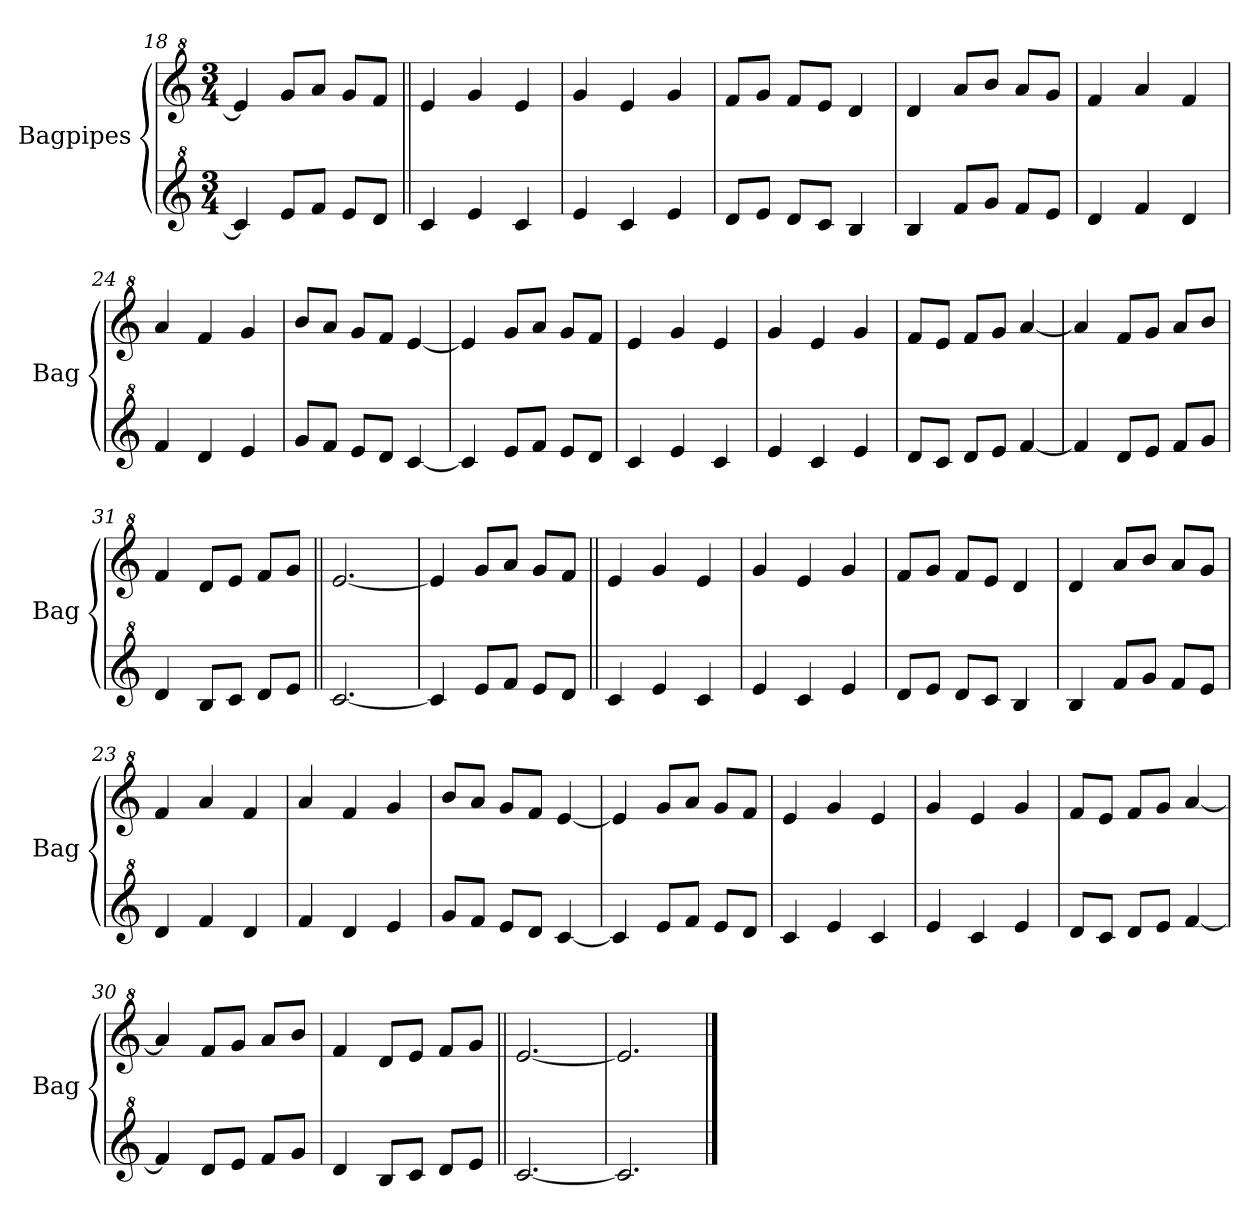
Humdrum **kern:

**kern	**kern
*part2	*part1
*staff2	*staff1
*I"Bagpipes	*I"Bagpipes
*I'Bag	*I'Bag
*clefG^2	*clefG^2
*k[]	*k[]
*M3/4	*M3/4
=18	=18
4cc/]	4ee/]
8ee/L	8gg/L
8ff/J	8aa/J
8ee/L	8gg/L
8dd/J	8ff/J
=19||	=19||
4cc/	4ee/
4ee/	4gg/
4cc/	4ee/
=20	=20
4ee/	4gg/
4cc/	4ee/
4ee/	4gg/
=21	=21
8dd/L	8ff/L
8ee/J	8gg/J
8dd/L	8ff/L
8cc/J	8ee/J
4b/	4dd/
=22	=22
4b/	4dd/
8ff/L	8aa/L
8gg/J	8bb/J
8ff/L	8aa/L
8ee/J	8gg/J
=23	=23
4dd/	4ff/
4ff/	4aa/
4dd/	4ff/
=24	=24
4ff/	4aa/
4dd/	4ff/
4ee/	4gg/
=25	=25
8gg/L	8bb/L
8ff/J	8aa/J
8ee/L	8gg/L
8dd/J	8ff/J
[4cc/	[4ee/
=26	=26
4cc/]	4ee/]
8ee/L	8gg/L
8ff/J	8aa/J
8ee/L	8gg/L
8dd/J	8ff/J
=27	=27
4cc/	4ee/
4ee/	4gg/
4cc/	4ee/
=28	=28
4ee/	4gg/
4cc/	4ee/
4ee/	4gg/
=29	=29
8dd/L	8ff/L
8cc/J	8ee/J
8dd/L	8ff/L
8ee/J	8gg/J
[4ff/	[4aa/
=30	=30
4ff/]	4aa/]
8dd/L	8ff/L
8ee/J	8gg/J
8ff/L	8aa/L
8gg/J	8bb/J
=31	=31
4dd/	4ff/
8b/L	8dd/L
8cc/J	8ee/J
8dd/L	8ff/L
8ee/J	8gg/J
=32||	=32||
[2.cc/	[2.ee/
=33	=33
4cc/]	4ee/]
8ee/L	8gg/L
8ff/J	8aa/J
8ee/L	8gg/L
8dd/J	8ff/J
=19||	=19||
4cc/	4ee/
4ee/	4gg/
4cc/	4ee/
=20	=20
4ee/	4gg/
4cc/	4ee/
4ee/	4gg/
=21	=21
8dd/L	8ff/L
8ee/J	8gg/J
8dd/L	8ff/L
8cc/J	8ee/J
4b/	4dd/
=22	=22
4b/	4dd/
8ff/L	8aa/L
8gg/J	8bb/J
8ff/L	8aa/L
8ee/J	8gg/J
=23	=23
4dd/	4ff/
4ff/	4aa/
4dd/	4ff/
=24	=24
4ff/	4aa/
4dd/	4ff/
4ee/	4gg/
=25	=25
8gg/L	8bb/L
8ff/J	8aa/J
8ee/L	8gg/L
8dd/J	8ff/J
[4cc/	[4ee/
=26	=26
4cc/]	4ee/]
8ee/L	8gg/L
8ff/J	8aa/J
8ee/L	8gg/L
8dd/J	8ff/J
=27	=27
4cc/	4ee/
4ee/	4gg/
4cc/	4ee/
=28	=28
4ee/	4gg/
4cc/	4ee/
4ee/	4gg/
=29	=29
8dd/L	8ff/L
8cc/J	8ee/J
8dd/L	8ff/L
8ee/J	8gg/J
[4ff/	[4aa/
=30	=30
4ff/]	4aa/]
8dd/L	8ff/L
8ee/J	8gg/J
8ff/L	8aa/L
8gg/J	8bb/J
=31	=31
4dd/	4ff/
8b/L	8dd/L
8cc/J	8ee/J
8dd/L	8ff/L
8ee/J	8gg/J
=34||	=34||
[2.cc/	[2.ee/
=35	=35
2.cc/]	2.ee/]
==	==
*-	*-
